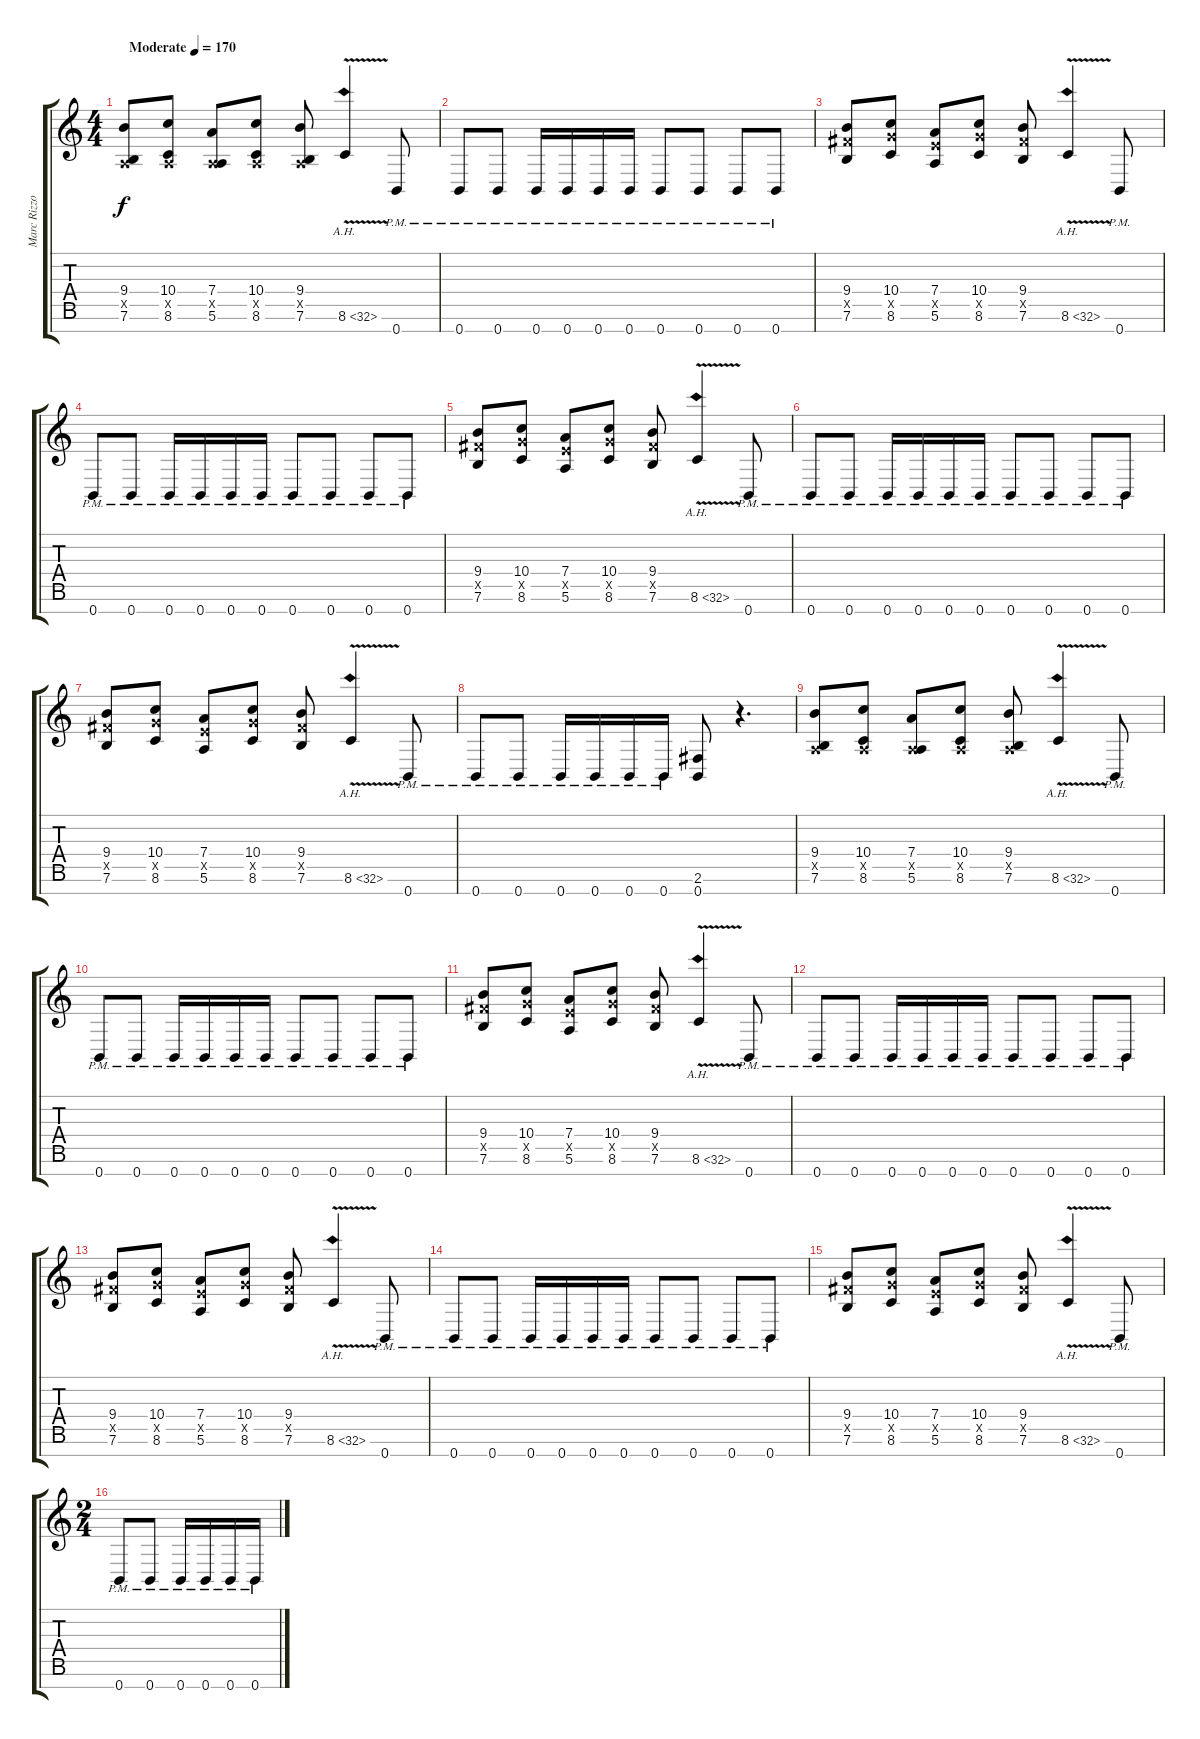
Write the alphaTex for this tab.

\track ("Marc Rizzo" "Marc Rizzo") {instrument distortionguitar}
\staff {score tabs}
\tuning (E4 B3 G3 D3 A2 E2 B1) {hide}
\ts (4 4)
\tempo (170 "Moderate")
\clef g2
\ks c
(9.4 0.5{x} 7.6).8{dy f instrument distortionguitar} (10.4 0.5{x} 8.6).8 (7.4 0.5{x} 5.6).8 (10.4 0.5{x} 8.6).8 (9.4 0.5{x} 7.6).8 8.6{ah 24 v}.4 0.7{pm}.8 |
0.7{pm}.8 0.7{pm}.8 0.7{pm}.16 0.7{pm}.16 0.7{pm}.16 0.7{pm}.16 0.7{pm}.8 0.7{pm}.8 0.7{pm}.8 0.7{pm}.8 |
(9.4 9.5{x} 7.6).8 (10.4 10.5{x} 8.6).8 (7.4 7.5{x} 5.6).8 (10.4 10.5{x} 8.6).8 (9.4 9.5{x} 7.6).8 8.6{ah 24 v}.4 0.7{pm}.8 |
0.7{pm}.8 0.7{pm}.8 0.7{pm}.16 0.7{pm}.16 0.7{pm}.16 0.7{pm}.16 0.7{pm}.8 0.7{pm}.8 0.7{pm}.8 0.7{pm}.8 |
(9.4 9.5{x} 7.6).8 (10.4 10.5{x} 8.6).8 (7.4 7.5{x} 5.6).8 (10.4 10.5{x} 8.6).8 (9.4 9.5{x} 7.6).8 8.6{ah 24 v}.4 0.7{pm}.8 |
0.7{pm}.8 0.7{pm}.8 0.7{pm}.16 0.7{pm}.16 0.7{pm}.16 0.7{pm}.16 0.7{pm}.8 0.7{pm}.8 0.7{pm}.8 0.7{pm}.8 |
(9.4 9.5{x} 7.6).8 (10.4 10.5{x} 8.6).8 (7.4 7.5{x} 5.6).8 (10.4 10.5{x} 8.6).8 (9.4 9.5{x} 7.6).8 8.6{ah 24 v}.4 0.7{pm}.8 |
0.7{pm}.8 0.7{pm}.8 0.7{pm}.16 0.7{pm}.16 0.7{pm}.16 0.7{pm}.16 (2.6 0.7).8 r.4{d} |
(9.4 0.5{x} 7.6).8 (10.4 0.5{x} 8.6).8 (7.4 0.5{x} 5.6).8 (10.4 0.5{x} 8.6).8 (9.4 0.5{x} 7.6).8 8.6{ah 24 v}.4 0.7{pm}.8 |
0.7{pm}.8 0.7{pm}.8 0.7{pm}.16 0.7{pm}.16 0.7{pm}.16 0.7{pm}.16 0.7{pm}.8 0.7{pm}.8 0.7{pm}.8 0.7{pm}.8 |
(9.4 9.5{x} 7.6).8 (10.4 10.5{x} 8.6).8 (7.4 7.5{x} 5.6).8 (10.4 10.5{x} 8.6).8 (9.4 9.5{x} 7.6).8 8.6{ah 24 v}.4 0.7{pm}.8 |
0.7{pm}.8 0.7{pm}.8 0.7{pm}.16 0.7{pm}.16 0.7{pm}.16 0.7{pm}.16 0.7{pm}.8 0.7{pm}.8 0.7{pm}.8 0.7{pm}.8 |
(9.4 9.5{x} 7.6).8 (10.4 10.5{x} 8.6).8 (7.4 7.5{x} 5.6).8 (10.4 10.5{x} 8.6).8 (9.4 9.5{x} 7.6).8 8.6{ah 24 v}.4 0.7{pm}.8 |
0.7{pm}.8 0.7{pm}.8 0.7{pm}.16 0.7{pm}.16 0.7{pm}.16 0.7{pm}.16 0.7{pm}.8 0.7{pm}.8 0.7{pm}.8 0.7{pm}.8 |
(9.4 9.5{x} 7.6).8 (10.4 10.5{x} 8.6).8 (7.4 7.5{x} 5.6).8 (10.4 10.5{x} 8.6).8 (9.4 9.5{x} 7.6).8 8.6{ah 24 v}.4 0.7{pm}.8 |
\ts (2 4)
0.7{pm}.8 0.7{pm}.8 0.7{pm}.16 0.7{pm}.16 0.7{pm}.16 0.7{pm}.16
